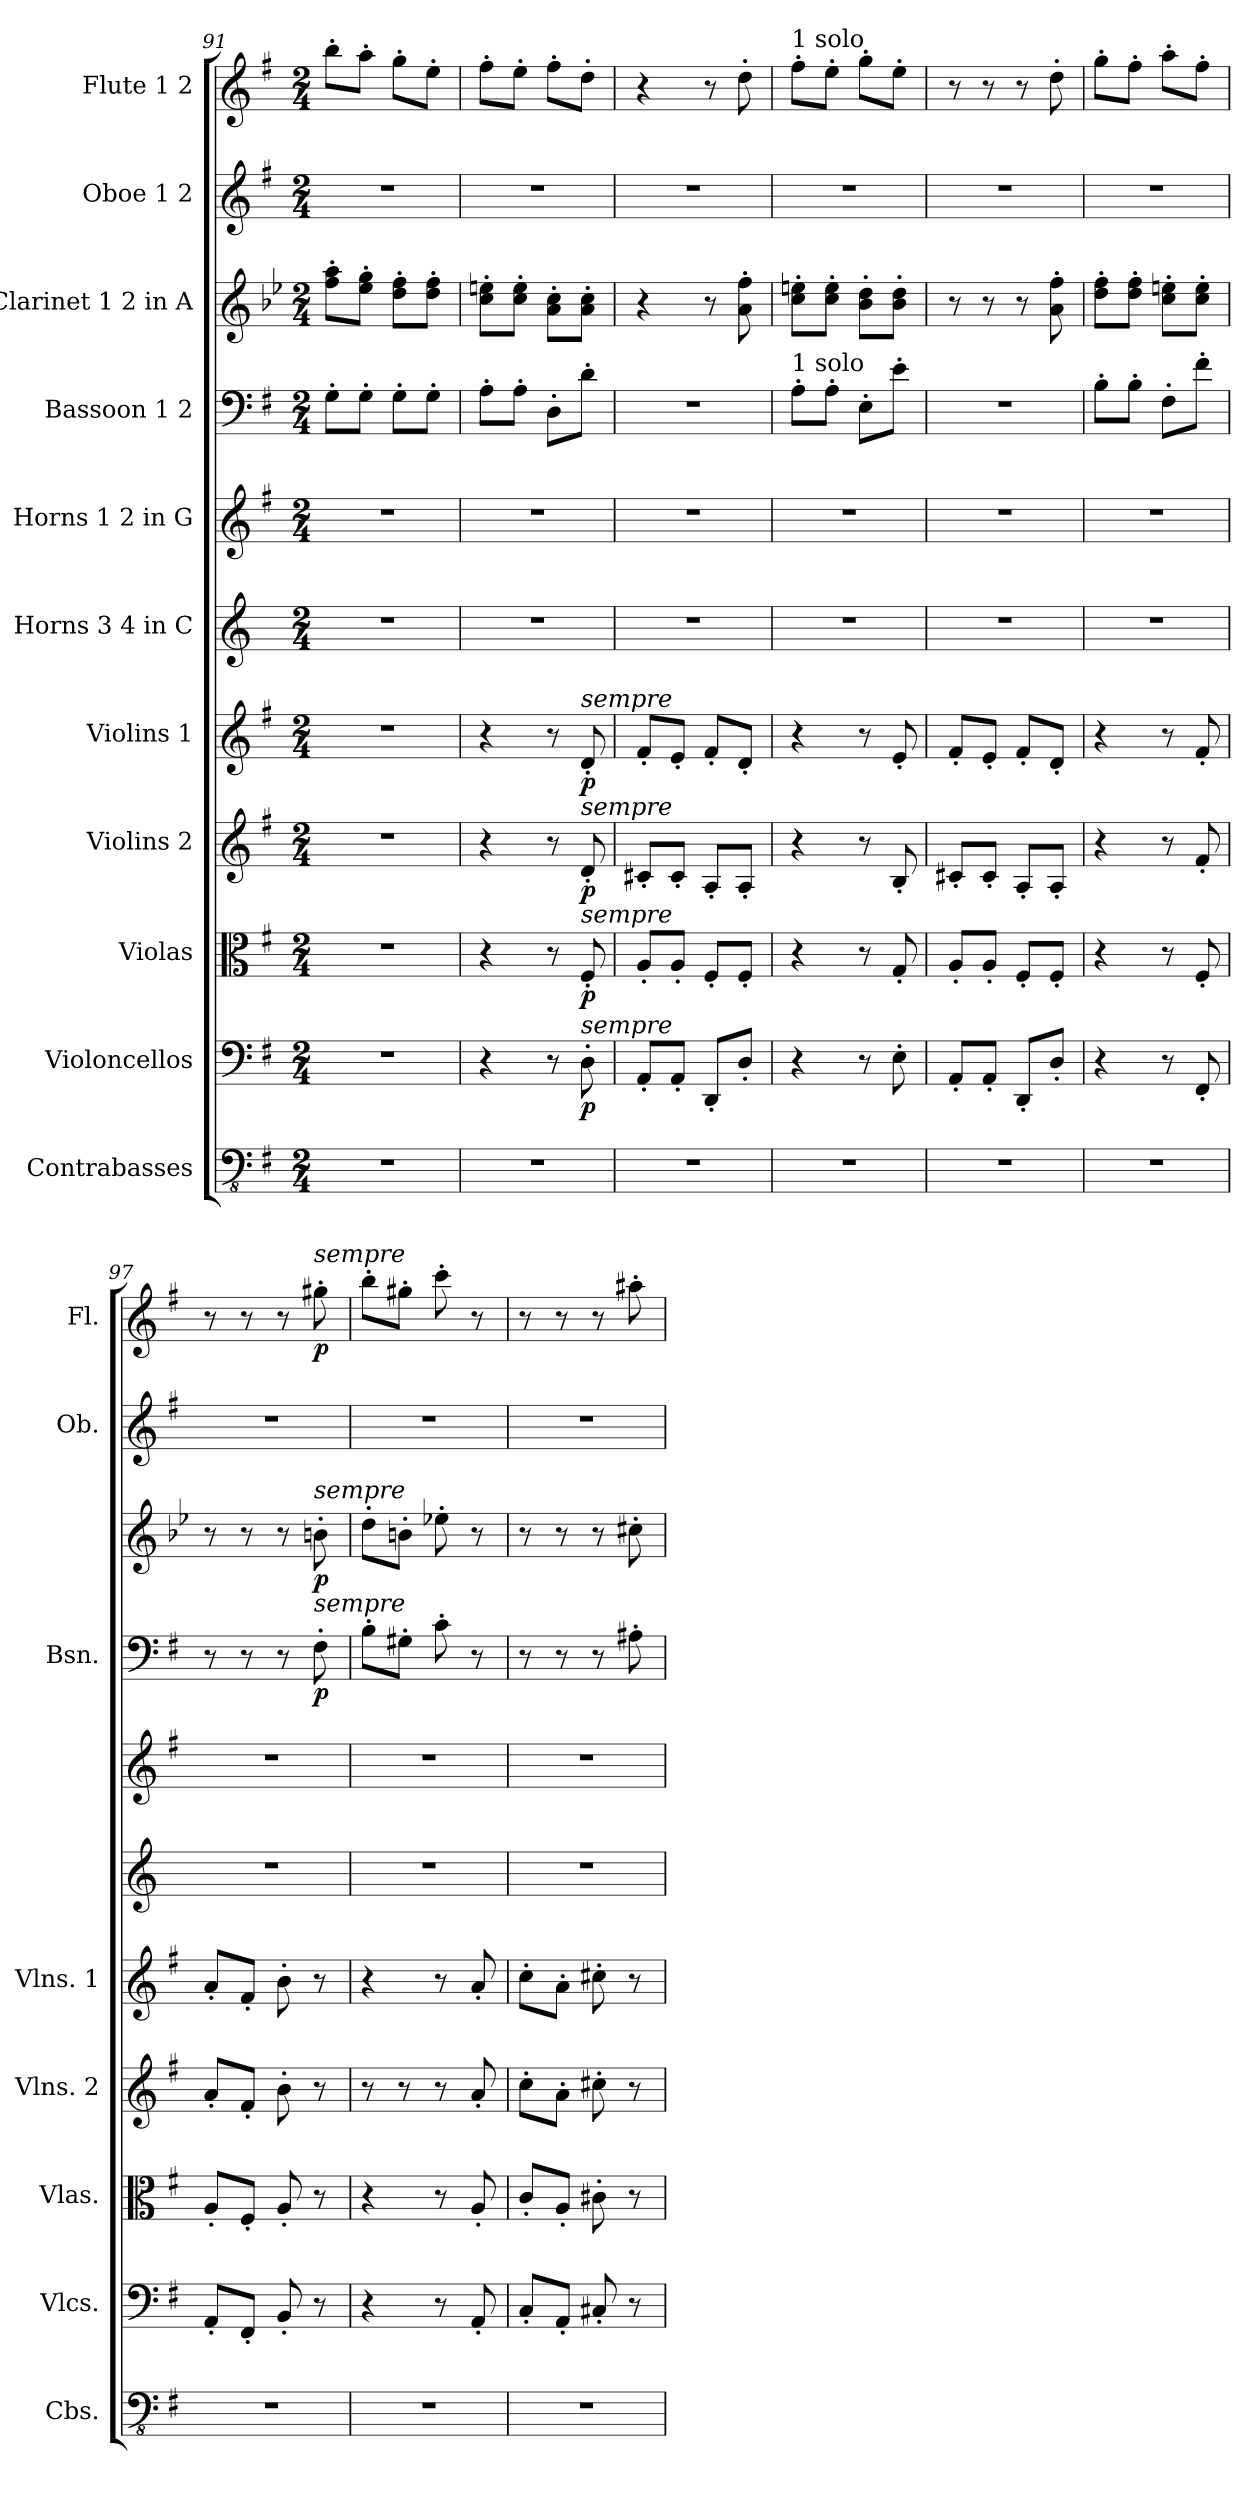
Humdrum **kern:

**kern	**kern	**dynam	**kern	**dynam	**kern	**dynam	**kern	**dynam	**kern	**kern	**kern	**dynam	**kern	**dynam	**kern	**kern	**dynam
*part11	*part10	*part10	*part9	*part9	*part8	*part8	*part7	*part7	*part6	*part5	*part4	*part4	*part3	*part3	*part2	*part1	*part1
*staff11	*staff10	*staff10	*staff9	*staff9	*staff8	*staff8	*staff7	*staff7	*staff6	*staff5	*staff4	*staff4	*staff3	*staff3	*staff2	*staff1	*staff1
*I"Contrabasses	*I"Violoncellos	*	*I"Violas	*	*I"Violins 2	*	*I"Violins 1	*	*I"Horns 3 4 in C	*I"Horns 1 2 in G	*I"Bassoon 1 2	*	*I"Clarinet 1 2 in A	*	*I"Oboe 1 2	*I"Flute 1 2	*
*I'Cbs.	*I'Vlcs.	*	*I'Vlas.	*	*I'Vlns. 2	*	*I'Vlns. 1	*	*	*	*I'Bsn.	*	*	*	*I'Ob.	*I'Fl.	*
*clefFv4	*clefF4	*	*clefC3	*	*clefG2	*	*clefG2	*	*clefG2	*clefG2	*clefF4	*	*clefG2	*	*clefG2	*clefG2	*
*	*	*	*	*	*	*	*	*	*ITrd7c12	*ITrd10c17	*	*	*ITrd2c3	*	*	*	*
*k[f#]	*k[f#]	*	*k[f#]	*	*k[f#]	*	*k[f#]	*	*k[]	*k[f#]	*k[f#]	*	*k[f#]	*	*k[f#]	*k[f#]	*
*M2/4	*M2/4	*	*M2/4	*	*M2/4	*	*M2/4	*	*M2/4	*M2/4	*M2/4	*	*M2/4	*	*M2/4	*M2/4	*
=91	=91	=91	=91	=91	=91	=91	=91	=91	=91	=91	=91	=91	=91	=91	=91	=91	=91
2r	2r	.	2r	.	2r	.	2r	.	2r	2r	8G'\L	.	8dd\' 8ff#\'L	.	2r	8bb'\L	.
.	.	.	.	.	.	.	.	.	.	.	8G'\J	.	8cc\' 8ee\'J	.	.	8aa'\J	.
.	.	.	.	.	.	.	.	.	.	.	8G'\L	.	8b\' 8dd\'L	.	.	8gg'\L	.
.	.	.	.	.	.	.	.	.	.	.	8G'\J	.	8b\' 8dd\'J	.	.	8ee'\J	.
=92	=92	=92	=92	=92	=92	=92	=92	=92	=92	=92	=92	=92	=92	=92	=92	=92	=92
2r	4r	.	4r	.	4r	.	4r	.	2r	2r	8A'\L	.	8a\' 8cc#X\'L	.	2r	8ff#'\L	.
.	.	.	.	.	.	.	.	.	.	.	8A'\J	.	8a\' 8cc#\'J	.	.	8ee'\J	.
.	8r	.	8r	.	8r	.	8r	.	.	.	8D'\L	.	8f#\' 8a\'L	.	.	8ff#'\L	.
!	!	!	!	!	!	!	!LO:TX:a:i:t=sempre	!	!	!	!	!	!	!	!	!	!
!	!	!	!	!	!LO:TX:a:i:t=sempre	!	!	!	!	!	!	!	!	!	!	!	!
!	!	!	!LO:TX:a:i:t=sempre	!	!	!	!	!	!	!	!	!	!	!	!	!	!
!	!LO:TX:a:i:t=sempre	!	!	!	!	!	!	!	!	!	!	!	!	!	!	!	!
!	!	!LO:DY:b	!	!LO:DY:b	!	!LO:DY:b	!	!LO:DY:b	!	!	!	!	!	!	!	!	!
.	8D'\	p	8F#'/	p	8d'/	p	8d'/	p	.	.	8d'\J	.	8f#\' 8a\'J	.	.	8dd'\J	.
=93	=93	=93	=93	=93	=93	=93	=93	=93	=93	=93	=93	=93	=93	=93	=93	=93	=93
2r	8AA'/L	.	8A'/L	.	8c#X'/L	.	8f#'/L	.	2r	2r	2r	.	4r	.	2r	4r	.
.	8AA'/J	.	8A'/J	.	8c#'/J	.	8e'/J	.	.	.	.	.	.	.	.	.	.
.	8DD'/L	.	8F#'/L	.	8A'/L	.	8f#'/L	.	.	.	.	.	8r	.	.	8r	.
.	8D'/J	.	8F#'/J	.	8A'/J	.	8d'/J	.	.	.	.	.	8f#\' 8dd\'	.	.	8dd'\	.
=94	=94	=94	=94	=94	=94	=94	=94	=94	=94	=94	=94	=94	=94	=94	=94	=94	=94
!	!	!	!	!	!	!	!	!	!	!	!	!	!	!	!	!LO:TX:a:t=1 solo	!
!	!	!	!	!	!	!	!	!	!	!	!LO:TX:a:t=1 solo	!	!	!	!	!	!
2r	4r	.	4r	.	4r	.	4r	.	2r	2r	8A'\L	.	8a\' 8cc#X\'L	.	2r	8ff#'\L	.
.	.	.	.	.	.	.	.	.	.	.	8A'\J	.	8a\' 8cc#\'J	.	.	8ee'\J	.
.	8r	.	8r	.	8r	.	8r	.	.	.	8E'\L	.	8g\' 8b\'L	.	.	8gg'\L	.
.	8E'\	.	8G'/	.	8B'/	.	8e'/	.	.	.	8e'\J	.	8g\' 8b\'J	.	.	8ee'\J	.
=95	=95	=95	=95	=95	=95	=95	=95	=95	=95	=95	=95	=95	=95	=95	=95	=95	=95
2r	8AA'/L	.	8A'/L	.	8c#X'/L	.	8f#'/L	.	2r	2r	2r	.	8r	.	2r	8r	.
.	8AA'/J	.	8A'/J	.	8c#'/J	.	8e'/J	.	.	.	.	.	8r	.	.	8r	.
.	8DD'/L	.	8F#'/L	.	8A'/L	.	8f#'/L	.	.	.	.	.	8r	.	.	8r	.
.	8D'/J	.	8F#'/J	.	8A'/J	.	8d'/J	.	.	.	.	.	8f#\' 8dd\'	.	.	8dd'\	.
=96	=96	=96	=96	=96	=96	=96	=96	=96	=96	=96	=96	=96	=96	=96	=96	=96	=96
2r	4r	.	4r	.	4r	.	4r	.	2r	2r	8B'\L	.	8b\' 8dd\'L	.	2r	8gg'\L	.
.	.	.	.	.	.	.	.	.	.	.	8B'\J	.	8b\' 8dd\'J	.	.	8ff#'\J	.
.	8r	.	8r	.	8r	.	8r	.	.	.	8F#'\L	.	8a\' 8cc#X\'L	.	.	8aa'\L	.
.	8FF#'/	.	8F#'/	.	8f#'/	.	8f#'/	.	.	.	8f#'\J	.	8a\' 8cc#\'J	.	.	8ff#'\J	.
!!LO:PB:g=z
=97	=97	=97	=97	=97	=97	=97	=97	=97	=97	=97	=97	=97	=97	=97	=97	=97	=97
2r	8AA'/L	.	8A'/L	.	8a'/L	.	8a'/L	.	2r	2r	8r	.	8r	.	2r	8r	.
.	8FF#'/J	.	8F#'/J	.	8f#'/J	.	8f#'/J	.	.	.	8r	.	8r	.	.	8r	.
.	8BB'/	.	8A'/	.	8b'\	.	8b'\	.	.	.	8r	.	8r	.	.	8r	.
!	!	!	!	!	!	!	!	!	!	!	!	!	!	!	!	!LO:TX:a:i:t=sempre	!
!	!	!	!	!	!	!	!	!	!	!	!	!	!LO:TX:a:i:t=sempre	!	!	!	!
!	!	!	!	!	!	!	!	!	!	!	!LO:TX:a:i:t=sempre	!	!	!	!	!	!
!	!	!	!	!	!	!	!	!	!	!	!	!LO:DY:b	!	!LO:DY:b	!	!	!LO:DY:b
.	8r	.	8r	.	8r	.	8r	.	.	.	8F#'\	p	8g#X'\	p	.	8gg#X'\	p
=98	=98	=98	=98	=98	=98	=98	=98	=98	=98	=98	=98	=98	=98	=98	=98	=98	=98
2r	4r	.	4r	.	8r	.	4r	.	2r	2r	8B'\L	.	8b'\L	.	2r	8bb'\L	.
.	.	.	.	.	8r	.	.	.	.	.	8G#X'\J	.	8g#X'\J	.	.	8gg#X'\J	.
.	8r	.	8r	.	8r	.	8r	.	.	.	8c'\	.	8ccn'\	.	.	8ccc'\	.
.	8AA'/	.	8A'/	.	8a'/	.	8a'/	.	.	.	8r	.	8r	.	.	8r	.
=99	=99	=99	=99	=99	=99	=99	=99	=99	=99	=99	=99	=99	=99	=99	=99	=99	=99
2r	8C'/L	.	8c'/L	.	8cc'\L	.	8cc'\L	.	2r	2r	8r	.	8r	.	2r	8r	.
.	8AA'/J	.	8A'/J	.	8a'\J	.	8a'\J	.	.	.	8r	.	8r	.	.	8r	.
.	8C#X'/	.	8c#X'\	.	8cc#X'\	.	8cc#X'\	.	.	.	8r	.	8r	.	.	8r	.
.	8r	.	8r	.	8r	.	8r	.	.	.	8A#X'\	.	8a#X'\	.	.	8aa#X'\	.
=	=	=	=	=	=	=	=	=	=	=	=	=	=	=	=	=	=
*-	*-	*-	*-	*-	*-	*-	*-	*-	*-	*-	*-	*-	*-	*-	*-	*-	*-
